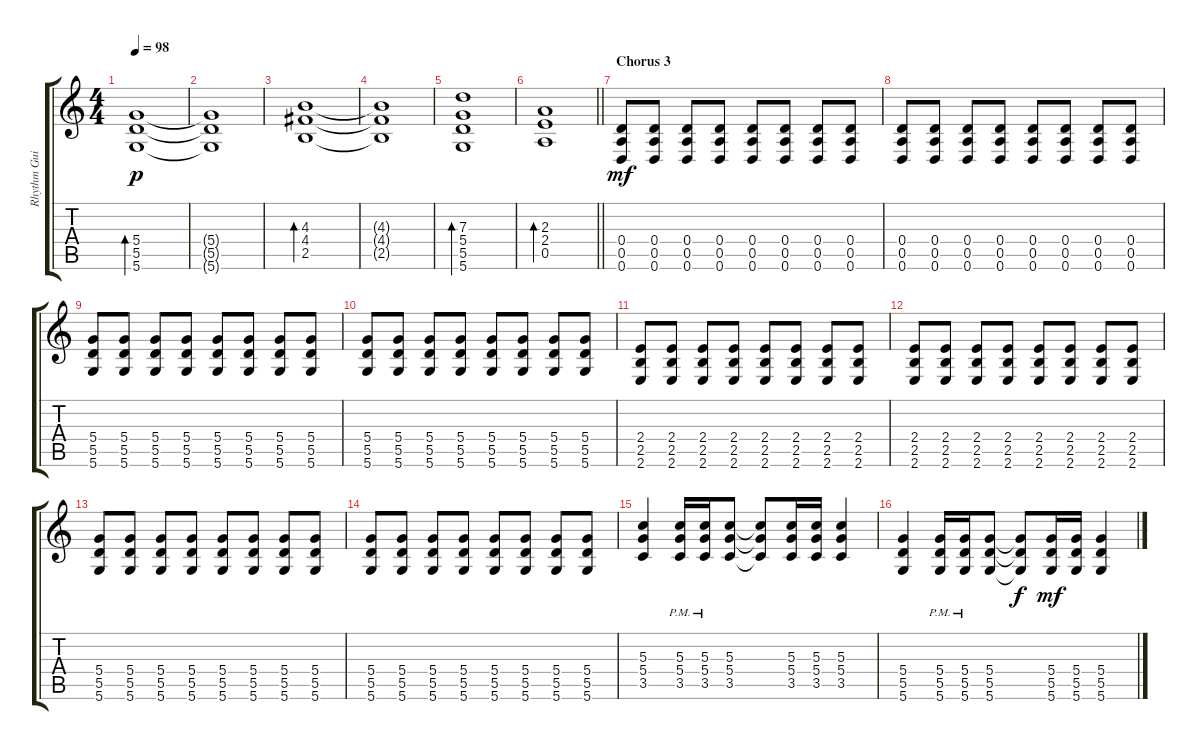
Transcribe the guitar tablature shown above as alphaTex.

\track ("Rhythm Guitar 2" "Rhythm Gui") {instrument overdrivenguitar}
\staff {score tabs}
\tuning (E4 B3 G3 D3 A2 D2) {hide}
\ts (4 4)
\tempo 98
\clef g2
\ks c
(5.4 5.5 5.6).1{bd 240 dy p} |
(5.4{t} 5.5{t} 5.6{t}).1 |
(4.3 4.4 2.5).1{bd 240} |
(4.3{t} 4.4{t} 2.5{t}).1 |
(7.3 5.4 5.5 5.6).1{bd 240} |
\barLineRight lightlight
(2.3 2.4 0.5).1{bd 480} |
\section ("" "Chorus 3")
(0.4 0.5 0.6).8{dy mf} (0.4 0.5 0.6).8 (0.4 0.5 0.6).8 (0.4 0.5 0.6).8 (0.4 0.5 0.6).8 (0.4 0.5 0.6).8 (0.4 0.5 0.6).8 (0.4 0.5 0.6).8 |
(0.4 0.5 0.6).8 (0.4 0.5 0.6).8 (0.4 0.5 0.6).8 (0.4 0.5 0.6).8 (0.4 0.5 0.6).8 (0.4 0.5 0.6).8 (0.4 0.5 0.6).8 (0.4 0.5 0.6).8 |
(5.4 5.5 5.6).8 (5.4 5.5 5.6).8 (5.4 5.5 5.6).8 (5.4 5.5 5.6).8 (5.4 5.5 5.6).8 (5.4 5.5 5.6).8 (5.4 5.5 5.6).8 (5.4 5.5 5.6).8 |
(5.4 5.5 5.6).8 (5.4 5.5 5.6).8 (5.4 5.5 5.6).8 (5.4 5.5 5.6).8 (5.4 5.5 5.6).8 (5.4 5.5 5.6).8 (5.4 5.5 5.6).8 (5.4 5.5 5.6).8 |
(2.4 2.5 2.6).8 (2.4 2.5 2.6).8 (2.4 2.5 2.6).8 (2.4 2.5 2.6).8 (2.4 2.5 2.6).8 (2.4 2.5 2.6).8 (2.4 2.5 2.6).8 (2.4 2.5 2.6).8 |
(2.4 2.5 2.6).8 (2.4 2.5 2.6).8 (2.4 2.5 2.6).8 (2.4 2.5 2.6).8 (2.4 2.5 2.6).8 (2.4 2.5 2.6).8 (2.4 2.5 2.6).8 (2.4 2.5 2.6).8 |
(5.4 5.5 5.6).8 (5.4 5.5 5.6).8 (5.4 5.5 5.6).8 (5.4 5.5 5.6).8 (5.4 5.5 5.6).8 (5.4 5.5 5.6).8 (5.4 5.5 5.6).8 (5.4 5.5 5.6).8 |
(5.4 5.5 5.6).8 (5.4 5.5 5.6).8 (5.4 5.5 5.6).8 (5.4 5.5 5.6).8 (5.4 5.5 5.6).8 (5.4 5.5 5.6).8 (5.4 5.5 5.6).8 (5.4 5.5 5.6).8 |
(5.3 5.4 3.5).4 (5.3{pm} 5.4{pm} 3.5{pm}).16 (5.3{pm} 5.4{pm} 3.5{pm}).16 (5.3 5.4 3.5).8 (5.3{t} 5.4{t} 3.5{t}).8 (5.3 5.4 3.5).16 (5.3 5.4 3.5).16 (5.3 5.4 3.5).4 |
(5.4 5.5 5.6).4 (5.4{pm} 5.5{pm} 5.6).16 (5.4{pm} 5.5{pm} 5.6).16 (5.4 5.5 5.6).8 (5.4{t} 5.5{t} 5.6{t}).8{dy f} (5.4 5.5 5.6).16{dy mf} (5.4 5.5 5.6).16 (5.4 5.5 5.6).4
